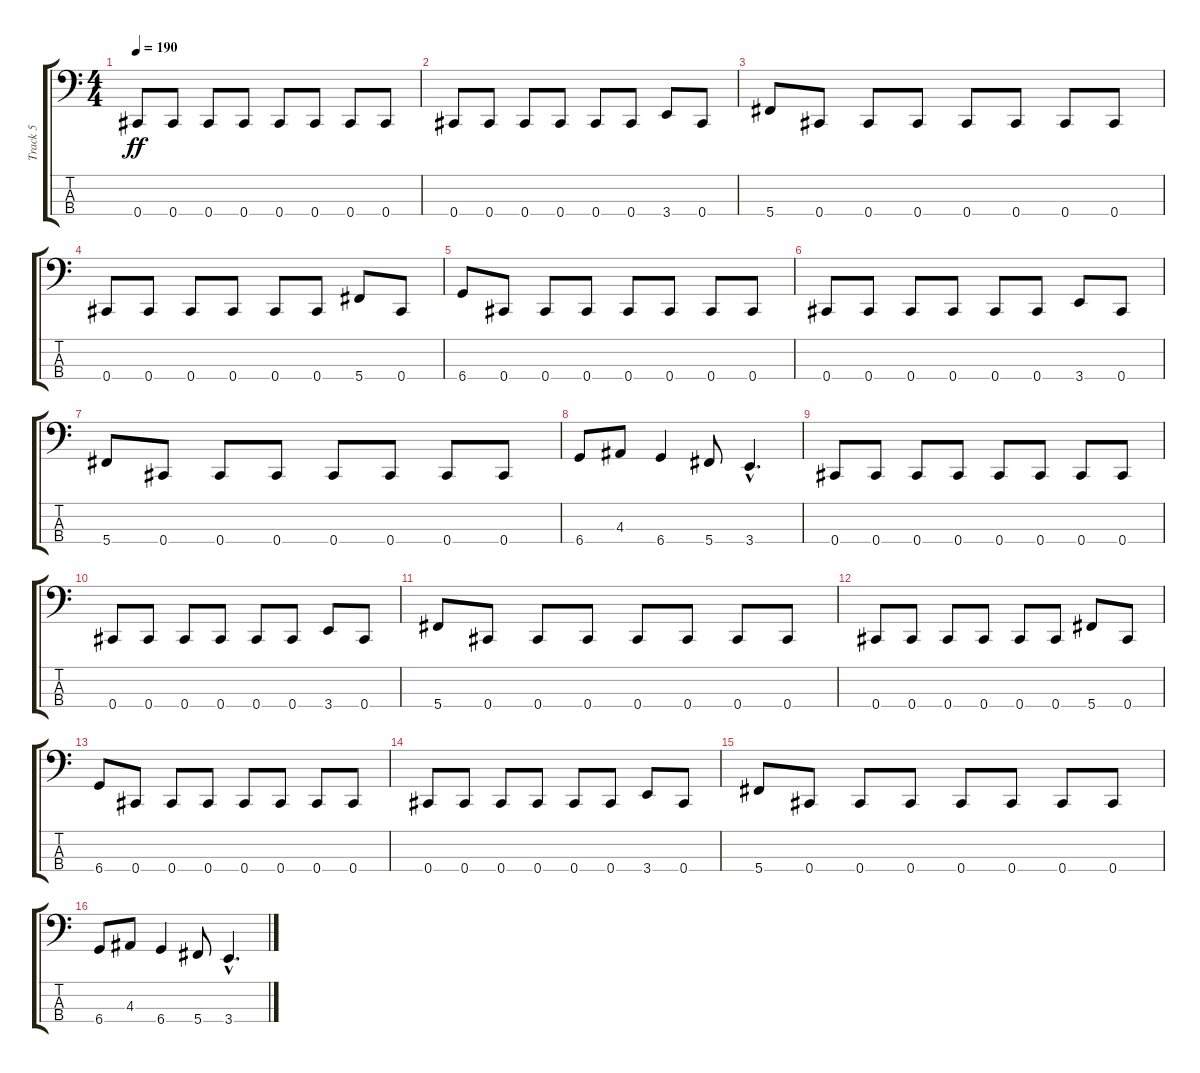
\track ("Track 5" "Track 5") {instrument electricbasspick}
\staff {score tabs}
\tuning (E2 B1 Gb1 Db1) {hide}
\ts (4 4)
\tempo 190
\clef f4
\ks c
0.4.8{dy ff} 0.4.8 0.4.8 0.4.8 0.4.8 0.4.8 0.4.8 0.4.8 |
0.4.8 0.4.8 0.4.8 0.4.8 0.4.8 0.4.8 3.4.8 0.4.8 |
5.4.8 0.4.8 0.4.8 0.4.8 0.4.8 0.4.8 0.4.8 0.4.8 |
0.4.8 0.4.8 0.4.8 0.4.8 0.4.8 0.4.8 5.4.8 0.4.8 |
6.4.8 0.4.8 0.4.8 0.4.8 0.4.8 0.4.8 0.4.8 0.4.8 |
0.4.8 0.4.8 0.4.8 0.4.8 0.4.8 0.4.8 3.4.8 0.4.8 |
5.4.8 0.4.8 0.4.8 0.4.8 0.4.8 0.4.8 0.4.8 0.4.8 |
6.4.8 4.3.8 6.4.4 5.4.8 3.4{hac}.4{d} |
0.4.8 0.4.8 0.4.8 0.4.8 0.4.8 0.4.8 0.4.8 0.4.8 |
0.4.8 0.4.8 0.4.8 0.4.8 0.4.8 0.4.8 3.4.8 0.4.8 |
5.4.8 0.4.8 0.4.8 0.4.8 0.4.8 0.4.8 0.4.8 0.4.8 |
0.4.8 0.4.8 0.4.8 0.4.8 0.4.8 0.4.8 5.4.8 0.4.8 |
6.4.8 0.4.8 0.4.8 0.4.8 0.4.8 0.4.8 0.4.8 0.4.8 |
0.4.8 0.4.8 0.4.8 0.4.8 0.4.8 0.4.8 3.4.8 0.4.8 |
5.4.8 0.4.8 0.4.8 0.4.8 0.4.8 0.4.8 0.4.8 0.4.8 |
6.4.8 4.3.8 6.4.4 5.4.8 3.4{hac}.4{d}
